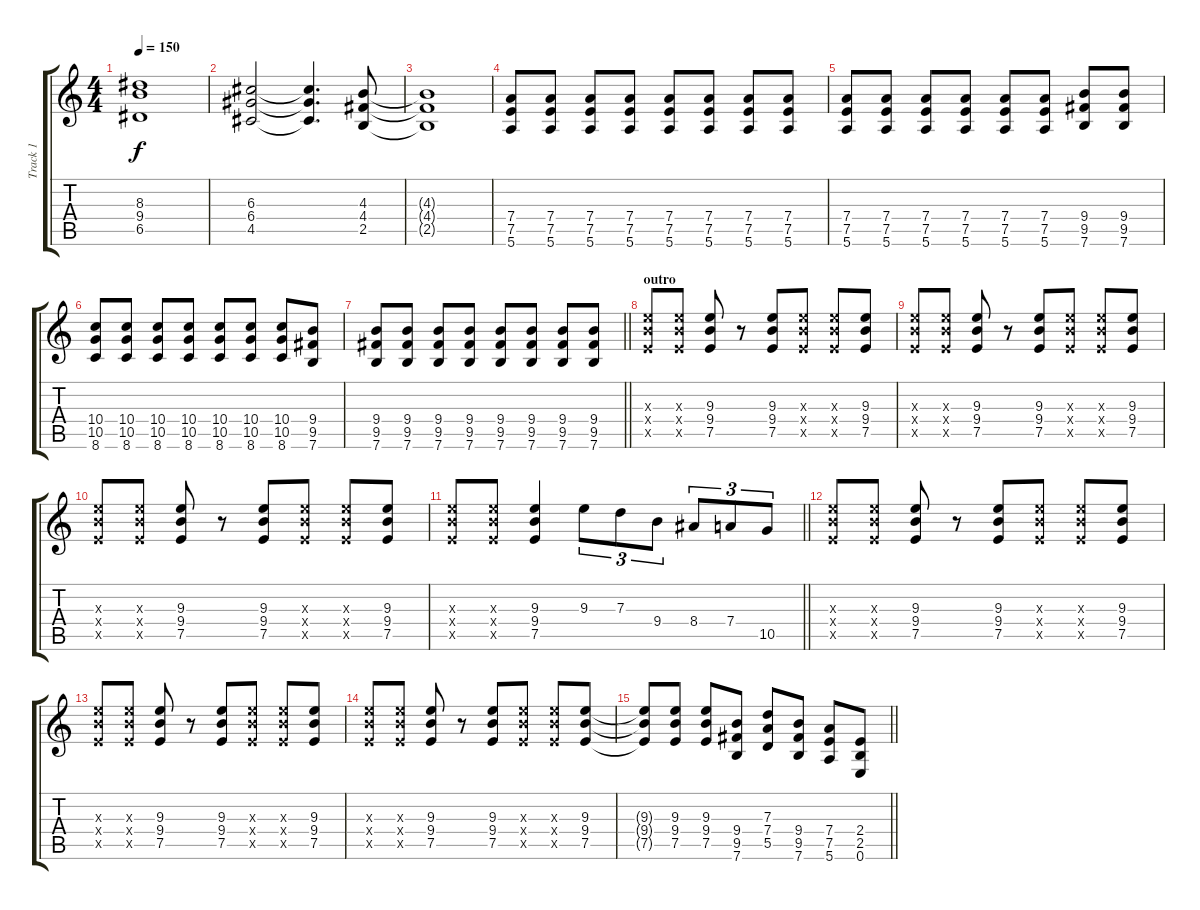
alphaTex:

\track ("Track 1" "Track 1") {instrument overdrivenguitar}
\staff {score tabs}
\tuning (E4 B3 G3 D3 A2 E2) {hide}
\ts (4 4)
\tempo 150
\clef g2
\ks c
(8.3{t} 9.4{t} 6.5{t}).1{dy f} |
(6.3 6.4 4.5).2 (6.3{t} 6.4{t} 4.5{t}).4{d} (4.3 4.4 2.5).8 |
(4.3{t} 4.4{t} 2.5{t}).1 |
(7.4 7.5 5.6).8 (7.4 7.5 5.6).8 (7.4 7.5 5.6).8 (7.4 7.5 5.6).8 (7.4 7.5 5.6).8 (7.4 7.5 5.6).8 (7.4 7.5 5.6).8 (7.4 7.5 5.6).8 |
(7.4 7.5 5.6).8 (7.4 7.5 5.6).8 (7.4 7.5 5.6).8 (7.4 7.5 5.6).8 (7.4 7.5 5.6).8 (7.4 7.5 5.6).8 (9.4 9.5 7.6).8 (9.4 9.5 7.6).8 |
(10.4 10.5 8.6).8 (10.4 10.5 8.6).8 (10.4 10.5 8.6).8 (10.4 10.5 8.6).8 (10.4 10.5 8.6).8 (10.4 10.5 8.6).8 (10.4 10.5 8.6).8 (9.4 9.5 7.6).8 |
\barLineRight lightlight
(9.4 9.5 7.6).8 (9.4 9.5 7.6).8 (9.4 9.5 7.6).8 (9.4 9.5 7.6).8 (9.4 9.5 7.6).8 (9.4 9.5 7.6).8 (9.4 9.5 7.6).8 (9.4 9.5 7.6).8 |
\section ("" "outro")
(9.3{x} 9.4{x} 7.5{x}).8 (9.3{x} 9.4{x} 7.5{x}).8 (9.3 9.4 7.5).8 r.8 (9.3 9.4 7.5).8 (9.3{x} 9.4{x} 7.5{x}).8 (9.3{x} 9.4{x} 7.5{x}).8 (9.3 9.4 7.5).8 |
(9.3{x} 9.4{x} 7.5{x}).8 (9.3{x} 9.4{x} 7.5{x}).8 (9.3 9.4 7.5).8 r.8 (9.3 9.4 7.5).8 (9.3{x} 9.4{x} 7.5{x}).8 (9.3{x} 9.4{x} 7.5{x}).8 (9.3 9.4 7.5).8 |
(9.3{x} 9.4{x} 7.5{x}).8 (9.3{x} 9.4{x} 7.5{x}).8 (9.3 9.4 7.5).8 r.8 (9.3 9.4 7.5).8 (9.3{x} 9.4{x} 7.5{x}).8 (9.3{x} 9.4{x} 7.5{x}).8 (9.3 9.4 7.5).8 |
\barLineRight lightlight
(9.3{x} 9.4{x} 7.5{x}).8 (9.3{x} 9.4{x} 7.5{x}).8 (9.3 9.4 7.5).4 9.3.8{tu (3 2)} 7.3.8{tu (3 2)} 9.4.8{tu (3 2)} 8.4.8{tu (3 2)} 7.4.8{tu (3 2)} 10.5.8{tu (3 2)} |
(9.3{x} 9.4{x} 7.5{x}).8 (9.3{x} 9.4{x} 7.5{x}).8 (9.3 9.4 7.5).8 r.8 (9.3 9.4 7.5).8 (9.3{x} 9.4{x} 7.5{x}).8 (9.3{x} 9.4{x} 7.5{x}).8 (9.3 9.4 7.5).8 |
(9.3{x} 9.4{x} 7.5{x}).8 (9.3{x} 9.4{x} 7.5{x}).8 (9.3 9.4 7.5).8 r.8 (9.3 9.4 7.5).8 (9.3{x} 9.4{x} 7.5{x}).8 (9.3{x} 9.4{x} 7.5{x}).8 (9.3 9.4 7.5).8 |
(9.3{x} 9.4{x} 7.5{x}).8 (9.3{x} 9.4{x} 7.5{x}).8 (9.3 9.4 7.5).8 r.8 (9.3 9.4 7.5).8 (9.3{x} 9.4{x} 7.5{x}).8 (9.3{x} 9.4{x} 7.5{x}).8 (9.3 9.4 7.5).8 |
\barLineRight lightlight
(9.3{t} 9.4{t} 7.5{t}).8 (9.3 9.4 7.5).8 (9.3 9.4 7.5).8 (9.4 9.5 7.6).8 (7.3 7.4 5.5).8 (9.4 9.5 7.6).8 (7.4 7.5 5.6).8 (2.4 2.5 0.6).8
